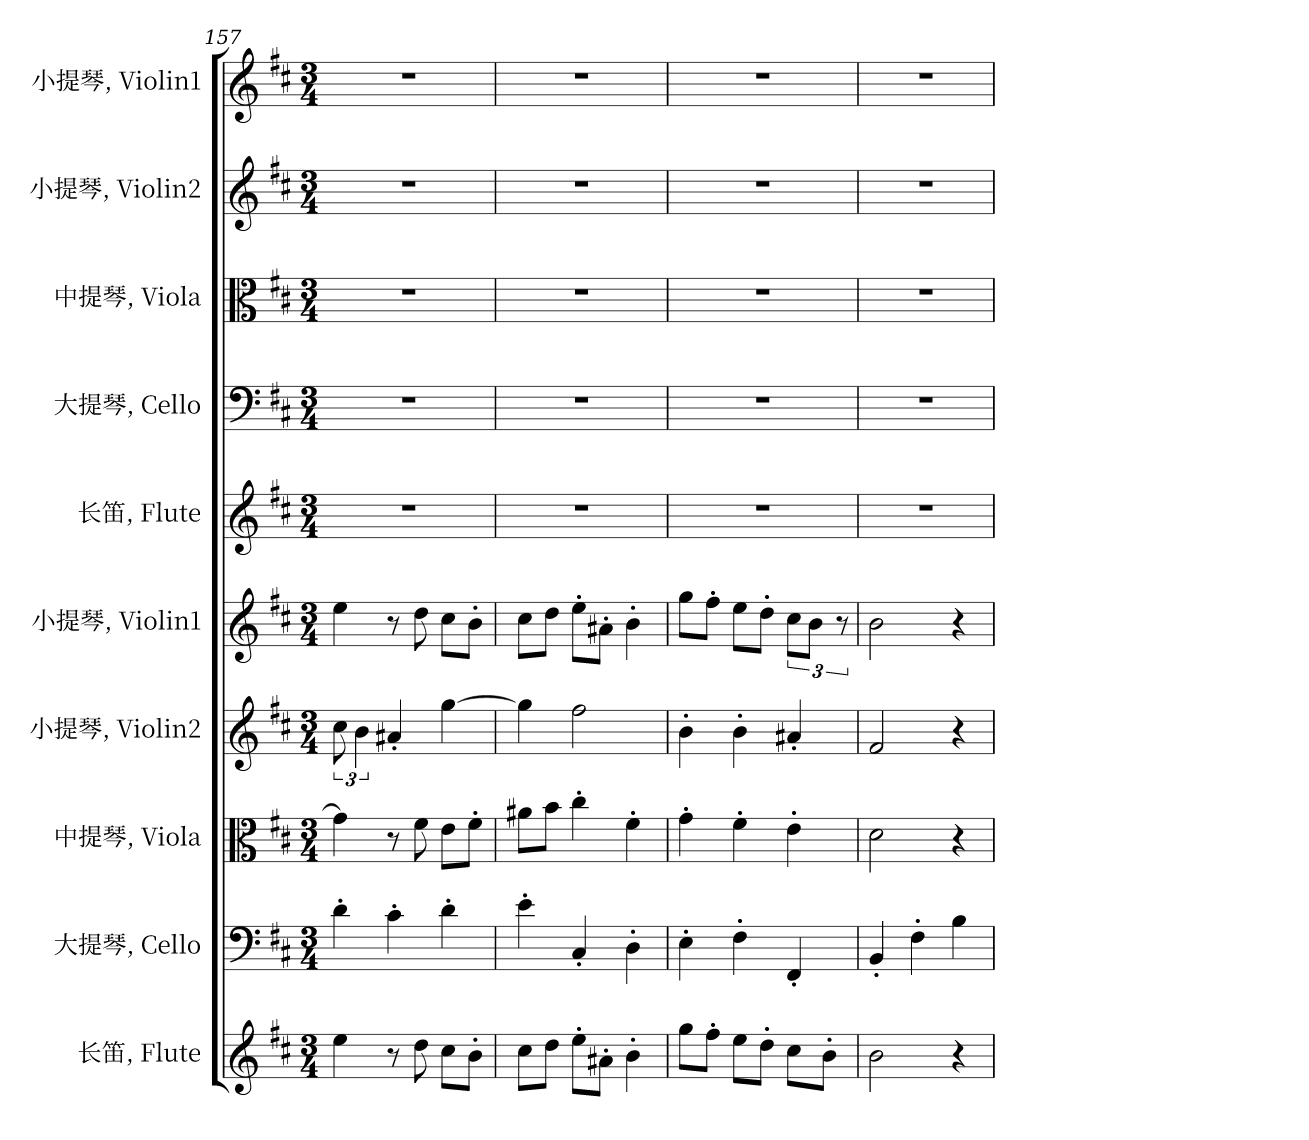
**kern	**kern	**kern	**kern	**kern	**kern	**kern	**kern	**kern	**kern
*part10	*part9	*part8	*part7	*part6	*part5	*part4	*part3	*part2	*part1
*staff10	*staff9	*staff8	*staff7	*staff6	*staff5	*staff4	*staff3	*staff2	*staff1
*I"长笛, Flute	*I"大提琴, Cello	*I"中提琴, Viola	*I"小提琴, Violin2	*I"小提琴, Violin1	*I"长笛, Flute	*I"大提琴, Cello	*I"中提琴, Viola	*I"小提琴, Violin2	*I"小提琴, Violin1
*I'Fl.	*	*I'Vla.	*I'Vln.	*I'Vln.	*I'Fl.	*	*I'Vla.	*I'Vln.	*I'Vln.
*clefG2	*clefF4	*clefC3	*clefG2	*clefG2	*clefG2	*clefF4	*clefC3	*clefG2	*clefG2
*k[f#c#]	*k[f#c#]	*k[f#c#]	*k[f#c#]	*k[f#c#]	*k[f#c#]	*k[f#c#]	*k[f#c#]	*k[f#c#]	*k[f#c#]
*M3/4	*M3/4	*M3/4	*M3/4	*M3/4	*M3/4	*M3/4	*M3/4	*M3/4	*M3/4
=157	=157	=157	=157	=157	=157	=157	=157	=157	=157
4ee\	4d'\	4g\]	12cc#\	4ee\	2.r	2.r	2.r	2.r	2.r
.	.	.	6b\	.	.	.	.	.	.
8r	4c#'\	8r	4a#X'/	8r	.	.	.	.	.
8dd\	.	8f#\	.	8dd\	.	.	.	.	.
8cc#\L	4d'\	8e\L	[4gg\	8cc#\L	.	.	.	.	.
8b'\J	.	8f#'\J	.	8b'\J	.	.	.	.	.
=158	=158	=158	=158	=158	=158	=158	=158	=158	=158
8cc#\L	4e'\	8a#X\L	4gg\]	8cc#\L	2.r	2.r	2.r	2.r	2.r
8dd\J	.	8b\J	.	8dd\J	.	.	.	.	.
8ee'\L	4C#'/	4cc#'\	2ff#\	8ee'\L	.	.	.	.	.
8a#X'\J	.	.	.	8a#X'\J	.	.	.	.	.
4b'\	4D'\	4f#'\	.	4b'\	.	.	.	.	.
!!LO:PB:g=z
=159	=159	=159	=159	=159	=159	=159	=159	=159	=159
8gg\L	4E'\	4g'\	4b'\	8gg\L	2.r	2.r	2.r	2.r	2.r
8ff#'\J	.	.	.	8ff#'\J	.	.	.	.	.
8ee\L	4F#'\	4f#'\	4b'\	8ee\L	.	.	.	.	.
8dd'\J	.	.	.	8dd'\J	.	.	.	.	.
8cc#\L	4FF#'/	4e'\	4a#X'/	12cc#\L	.	.	.	.	.
.	.	.	.	12b\J	.	.	.	.	.
8b'\J	.	.	.	.	.	.	.	.	.
.	.	.	.	12r	.	.	.	.	.
=160	=160	=160	=160	=160	=160	=160	=160	=160	=160
2b\	4BB'/	2d\	2f#/	2b\	2.r	2.r	2.r	2.r	2.r
.	4F#'\	.	.	.	.	.	.	.	.
4r	4B\	4r	4r	4r	.	.	.	.	.
=	=	=	=	=	=	=	=	=	=
*-	*-	*-	*-	*-	*-	*-	*-	*-	*-
